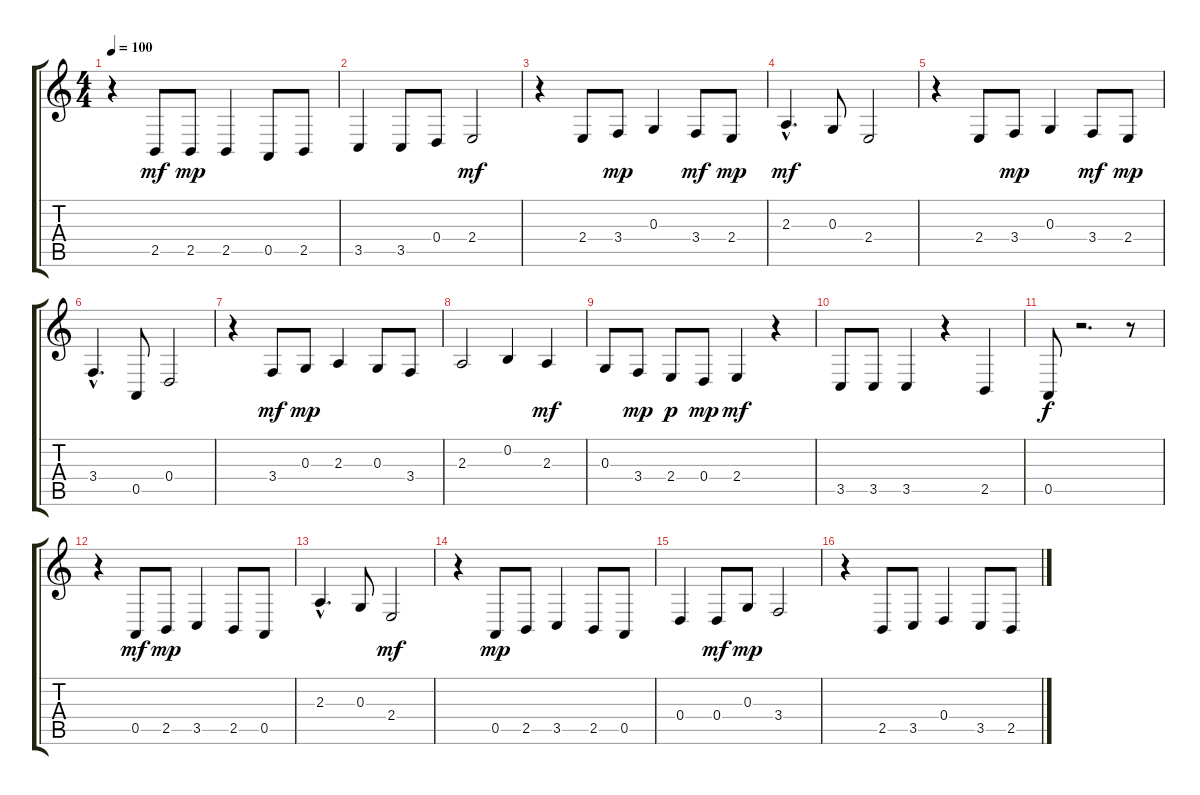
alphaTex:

\track "" {instrument englishhorn}
\staff {score tabs}
\tuning (E4 B3 G3 D3 A2 E2) {hide}
\ts (4 4)
\tempo 100
\clef g2
\ks c
r.4{dy mp} 2.5.8{dy mf} 2.5.8{dy mp} 2.5.4 0.5.8 2.5.8 |
3.5.4 3.5.8 0.4.8 2.4.2{dy mf} |
r.4 2.4.8 3.4.8{dy mp} 0.3.4 3.4.8{dy mf} 2.4.8{dy mp} |
2.3{hac}.4{d dy mf} 0.3.8 2.4.2 |
r.4 2.4.8 3.4.8{dy mp} 0.3.4 3.4.8{dy mf} 2.4.8{dy mp} |
3.4{hac}.4{d} 0.5.8 0.4.2 |
r.4 3.4.8{dy mf} 0.3.8{dy mp} 2.3.4 0.3.8 3.4.8 |
2.3.2 0.2.4 2.3.4{dy mf} |
0.3.8 3.4.8{dy mp} 2.4.8{dy p} 0.4.8{dy mp} 2.4.4{dy mf} r.4 |
3.5.8 3.5.8 3.5.4 r.4 2.5.4 |
0.5.8{dy f} r.2{d} r.8 |
r.4 0.5.8{dy mf} 2.5.8{dy mp} 3.5.4 2.5.8 0.5.8 |
2.3{hac}.4{d} 0.3.8 2.4.2{dy mf} |
r.4 0.5.8{dy mp} 2.5.8 3.5.4 2.5.8 0.5.8 |
0.4.4 0.4.8{dy mf} 0.3.8{dy mp} 3.4.2 |
r.4 2.5.8 3.5.8 0.4.4 3.5.8 2.5.8
